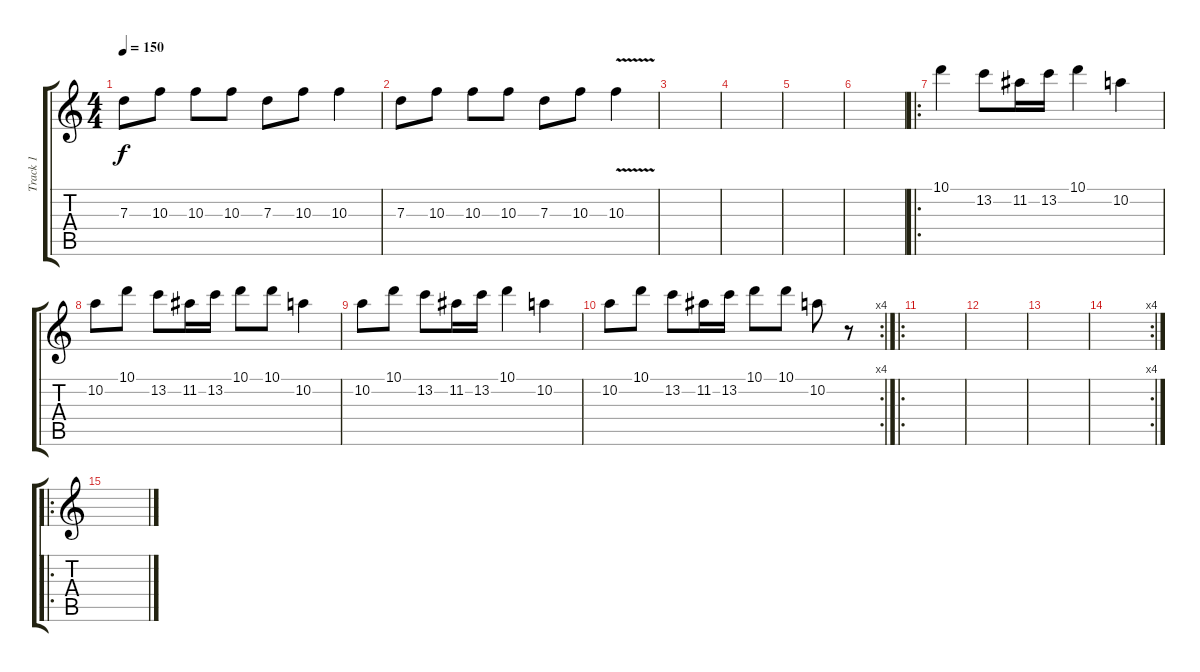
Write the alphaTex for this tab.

\track ("Track 1" "Track 1") {instrument recorder}
\staff {score tabs}
\tuning (E5 B4 G4 D4 A3 E3) {hide}
\ts (4 4)
\tempo 150
\clef g2
\ks c
7.3.8{dy f} 10.3.8 10.3.8 10.3.8 7.3.8 10.3.8 10.3.4 |
7.3.8 10.3.8 10.3.8 10.3.8 7.3.8 10.3.8 10.3{v}.4 |
|
|
|
|
\ro
10.1.4 13.2.8 11.2.16 13.2.16 10.1.4 10.2.4 |
10.2.8 10.1.8 13.2.8 11.2.16 13.2.16 10.1.8 10.1.8 10.2.4 |
10.2.8 10.1.8 13.2.8 11.2.16 13.2.16 10.1.4 10.2.4 |
\rc 4
10.2.8 10.1.8 13.2.8 11.2.16 13.2.16 10.1.8 10.1.8 10.2.8 r.8 |
\ro
|
|
|
\rc 4
|
\ro
